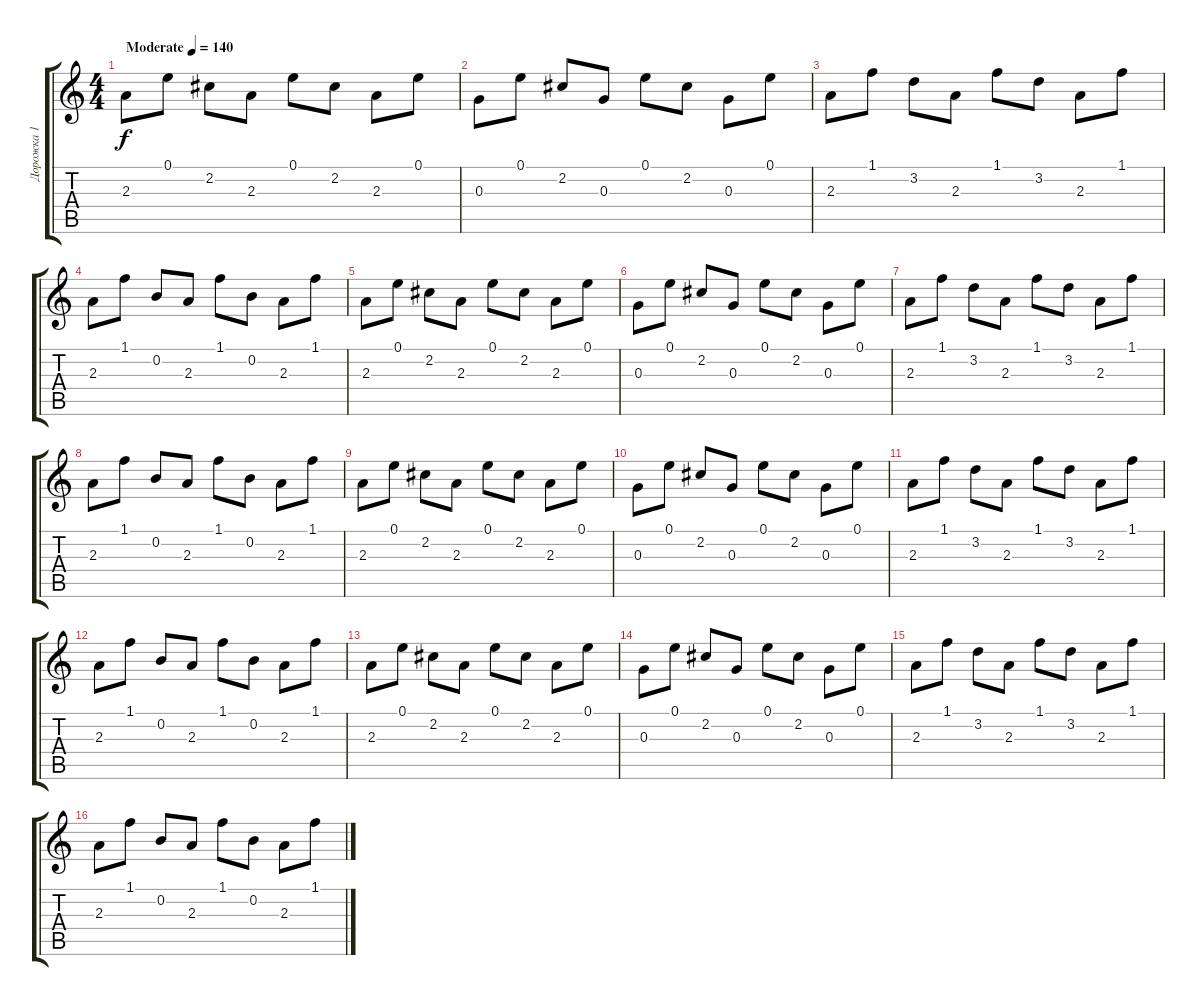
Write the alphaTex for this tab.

\track ("Дорожка 1" "Дорожка 1") {instrument acousticguitarsteel}
\staff {score tabs}
\tuning (E4 B3 G3 D3 A2 E2) {hide}
\ts (4 4)
\tempo (140 "Moderate")
\clef g2
\ks c
2.3.8{dy f volume 13 balance 8 instrument acousticguitarsteel} 0.1.8 2.2.8 2.3.8 0.1.8 2.2.8 2.3.8 0.1.8 |
0.3.8 0.1.8 2.2.8 0.3.8 0.1.8 2.2.8 0.3.8 0.1.8 |
2.3.8 1.1.8 3.2.8 2.3.8 1.1.8 3.2.8 2.3.8 1.1.8 |
2.3.8 1.1.8 0.2.8 2.3.8 1.1.8 0.2.8 2.3.8 1.1.8 |
2.3.8 0.1.8 2.2.8 2.3.8 0.1.8 2.2.8 2.3.8 0.1.8 |
0.3.8 0.1.8 2.2.8 0.3.8 0.1.8 2.2.8 0.3.8 0.1.8 |
2.3.8 1.1.8 3.2.8 2.3.8 1.1.8 3.2.8 2.3.8 1.1.8 |
2.3.8 1.1.8 0.2.8 2.3.8 1.1.8 0.2.8 2.3.8 1.1.8 |
2.3.8 0.1.8 2.2.8 2.3.8 0.1.8 2.2.8 2.3.8 0.1.8 |
0.3.8 0.1.8 2.2.8 0.3.8 0.1.8 2.2.8 0.3.8 0.1.8 |
2.3.8 1.1.8 3.2.8 2.3.8 1.1.8 3.2.8 2.3.8 1.1.8 |
2.3.8 1.1.8 0.2.8 2.3.8 1.1.8 0.2.8 2.3.8 1.1.8 |
2.3.8 0.1.8 2.2.8 2.3.8 0.1.8 2.2.8 2.3.8 0.1.8 |
0.3.8 0.1.8 2.2.8 0.3.8 0.1.8 2.2.8 0.3.8 0.1.8 |
2.3.8 1.1.8 3.2.8 2.3.8 1.1.8 3.2.8 2.3.8 1.1.8 |
2.3.8 1.1.8 0.2.8 2.3.8 1.1.8 0.2.8 2.3.8 1.1.8
